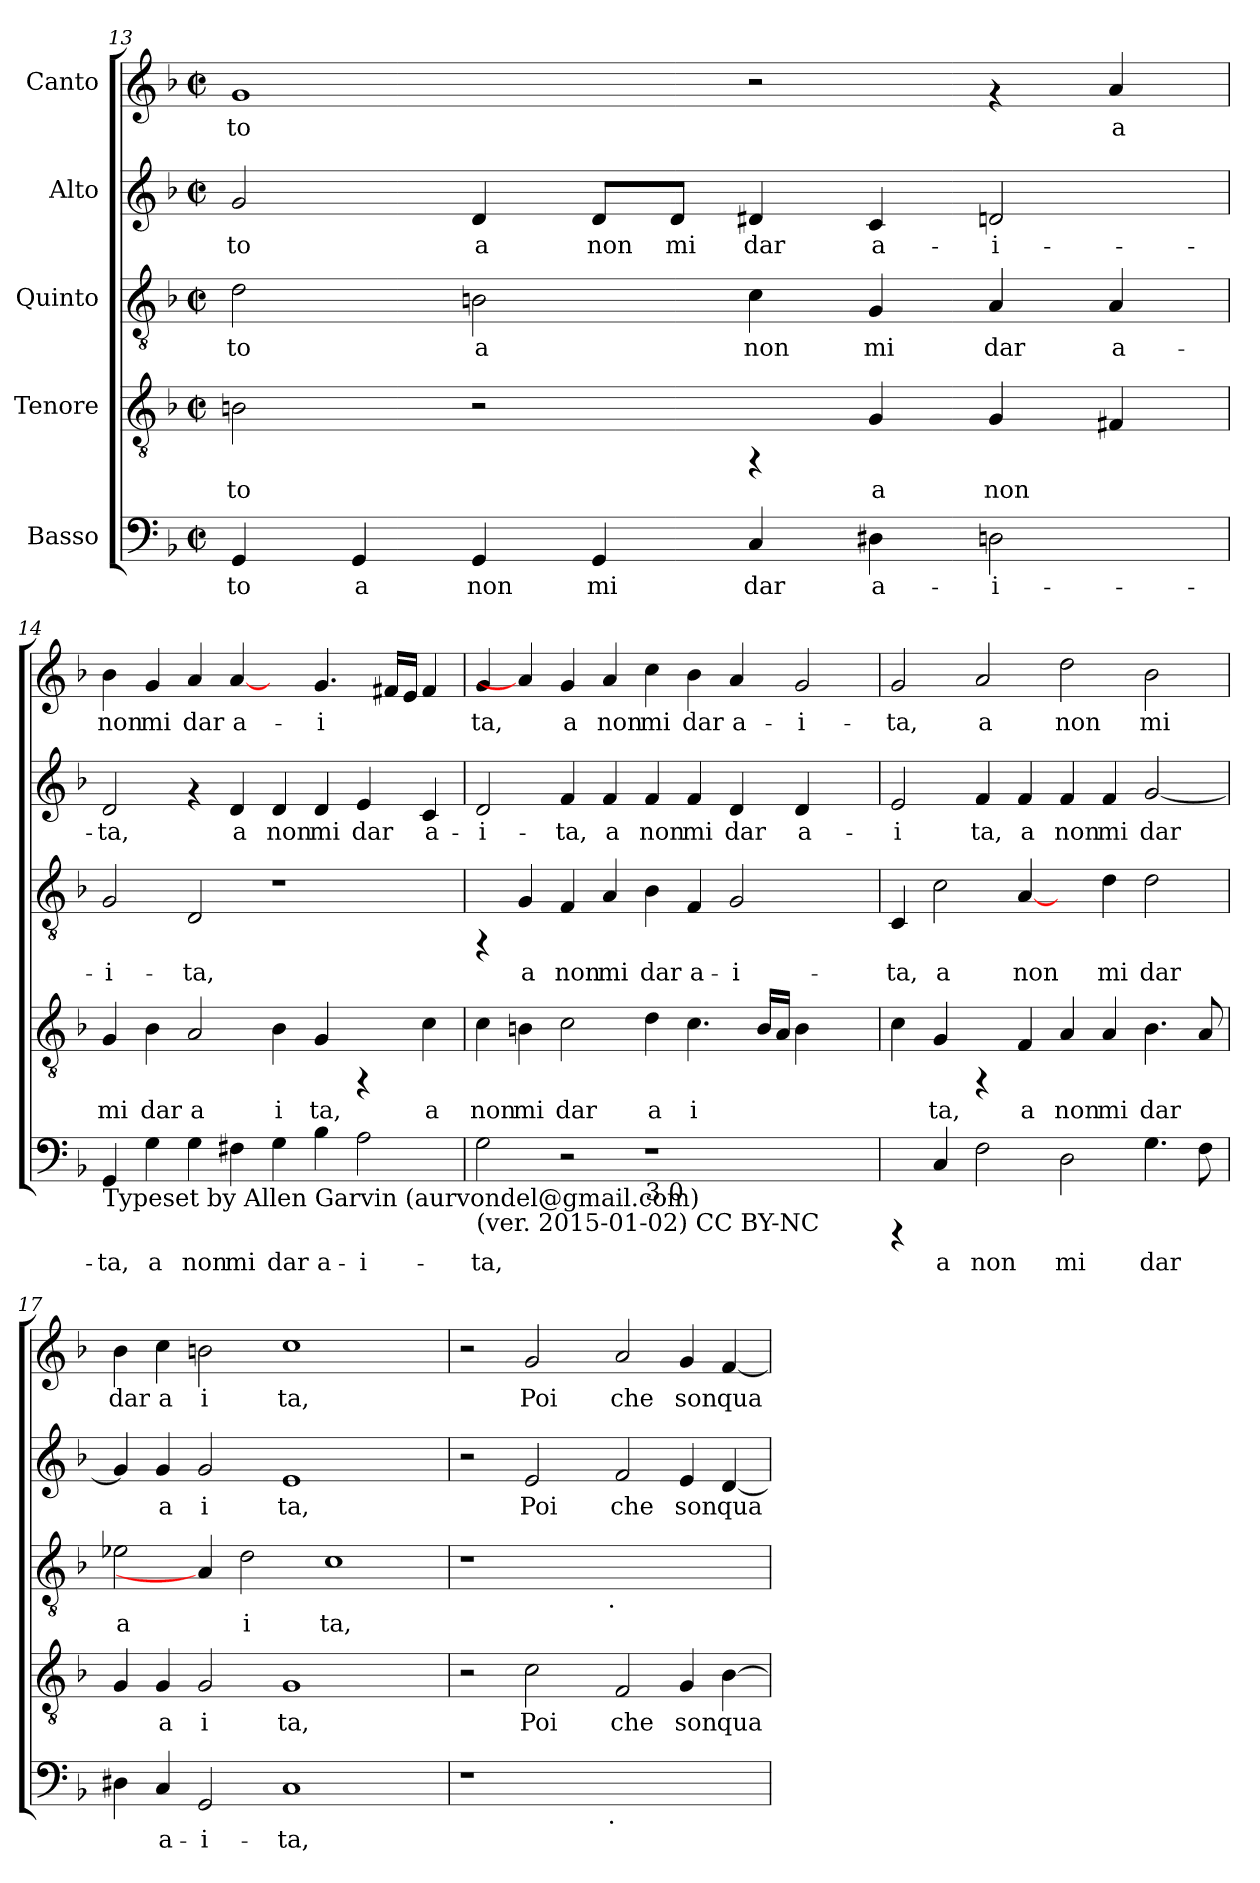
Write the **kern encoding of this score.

**kern	**text	**kern	**text	**kern	**text	**kern	**text	**kern	**text
*part5	*part5	*part4	*part4	*part3	*part3	*part2	*part2	*part1	*part1
*staff5	*staff5	*staff4	*staff4	*staff3	*staff3	*staff2	*staff2	*staff1	*staff1
*I"Basso	*	*I"Tenore	*	*I"Quinto	*	*I"Alto	*	*I"Canto	*
*clefF4	*	*clefGv2	*	*clefGv2	*	*clefG2	*	*clefG2	*
*ITrd-3c-5	*	*	*	*	*	*ITrd-3c-5	*	*ITrd-3c-5	*
*k[b-e-]	*	*k[b-]	*	*k[b-]	*	*k[b-e-]	*	*k[b-e-]	*
*B-:	*	*F:	*	*F:	*	*B-:	*	*B-:	*
*M2/2	*	*M2/2	*	*M2/2	*	*M2/2	*	*M2/2	*
*met(c|)	*	*met(c|)	*	*met(c|)	*	*met(c|)	*	*met(c|)	*
=13	=13	=13	=13	=13	=13	=13	=13	=13	=13
!	!LO:LY:b:cj	!	!LO:LY:b:cj	!	!LO:LY:b:cj	!	!LO:LY:b:cj	!	!LO:LY:b:cj
4C/	-to	2Bn\	to	2d\	-to	2cc/	-to	1cc	-to
!	!LO:LY:b:cj	!	!	!	!	!	!	!	!
4C/	a	.	.	.	.	.	.	.	.
!	!LO:LY:b:cj	!	!	!	!LO:LY:b:cj	!	!LO:LY:b:cj	!	!
4C/	non	2r	.	2Bn\	a	4g/	a	.	.
!	!LO:LY:b:cj	!	!	!	!	!	!LO:LY:b:cj	!	!
4C/	mi	.	.	.	.	8g/L	non	.	.
!	!	!	!	!	!	!	!LO:LY:b:cj	!	!
.	.	.	.	.	.	8g/J	mi	.	.
!	!LO:LY:b:cj	!	!	!	!LO:LY:b:cj	!	!LO:LY:b:cj	!	!
4F/	dar	4rFF	.	4c\	non	4g#X/	dar	2r	.
!	!LO:LY:b:cj	!	!LO:LY:b:cj	!	!LO:LY:b:cj	!	!LO:LY:b:cj	!	!
4G#X\	a-	4G/	a	4G/	mi	4f/	a-	.	.
!	!LO:LY:b:cj	!	!LO:LY:b:cj	!	!LO:LY:b:cj	!	!LO:LY:b:cj	!	!
2G\	-i-	4G/	non	4A/	dar	2g/	-i-	4rf	.
!	!	!	!LO:LY:b:cj	!	!LO:LY:b:cj	!	!	!	!LO:LY:b:cj
.	.	4F#X/	.	4A/	a-	.	.	4dd/	a
=14	=14	=14	=14	=14	=14	=14	=14	=14	=14
!LO:TX:b:t=Typeset by Allen Garvin (aurvondel@gmail.com)	!	!	!	!	!	!	!	!	!
!	!LO:LY:b:cj	!	!LO:LY:b:cj	!	!LO:LY:b:cj	!	!LO:LY:b:cj	!	!LO:LY:b:cj
4C/	-ta,	4G/	mi	2G/	-i-	2g/	-ta,	4ee-\	non
!	!LO:LY:b:cj	!	!LO:LY:b:cj	!	!	!	!	!	!LO:LY:b:cj
4c\	a	4B-\	dar	.	.	.	.	4cc/	mi
!	!LO:LY:b:cj	!	!LO:LY:b:cj	!	!LO:LY:b:cj	!	!	!	!LO:LY:b:cj
4c\	non	2A/	a	2D/	-ta,	4rf	.	4dd/	dar
!	!LO:LY:b:cj	!	!	!	!	!	!LO:LY:b:cj	!	!LO:LY:b:cj
4Bn\	mi	.	.	.	.	4g/	a	[4dd/	a-
!	!LO:LY:b:cj	!	!LO:LY:b:cj	!	!	!	!LO:LY:b:cj	!	!
4c\	dar	4B-\	i	1r	.	4g/	non	4ryy	.
!	!LO:LY:b:cj	!	!LO:LY:b:cj	!	!	!	!LO:LY:b:cj	!	!LO:LY:b:cj
4e-\	a-	4G/	ta,	.	.	4g/	mi	4.cc/	-i-
!	!LO:LY:b:cj	!	!	!	!	!	!LO:LY:b:cj	!	!
2d\	-i-	4rFF	.	.	.	4a/	dar	.	.
!	!	!	!	!	!	!	!	!	!LO:LY:b:cj
.	.	.	.	.	.	.	.	16bn/L	--
!	!	!	!	!	!	!	!	!	!LO:LY:b:cj
.	.	.	.	.	.	.	.	16a/J	--
!	!	!	!LO:LY:b:cj	!	!	!	!LO:LY:b:cj	!	!LO:LY:b:cj
.	.	4c\	a	.	.	4f/	a-	4b/	--
=15	=15	=15	=15	=15	=15	=15	=15	=15	=15
!LO:TX:b:t=(ver. 2015-01-02) CC BY-NC	!	!	!	!	!	!	!	!	!
!	!LO:LY:b:cj	!	!LO:LY:b:cj	!	!	!	!LO:LY:b:cj	!	!LO:LY:b:cj
2c\	-ta,	4c\	non	4rFF	.	2g/	-i-	4cc/	-ta,
!	!	!	!LO:LY:b:cj	!	!LO:LY:b:cj	!	!	!	!
.	.	4Bn\	mi	4G/	a	.	.	4dd/]	.
!	!	!	!LO:LY:b:cj	!	!LO:LY:b:cj	!	!LO:LY:b:cj	!	!LO:LY:b:cj
2r	.	2c\	dar	4F/	non	4b-/	-ta,	4cc/	a
!	!	!	!	!	!LO:LY:b:cj	!	!LO:LY:b:cj	!	!LO:LY:b:cj
.	.	.	.	4A/	mi	4b-/	a	4dd/	non
!LO:TX:b:t=3.0	!	!	!	!	!	!	!	!	!
!	!	!	!LO:LY:b:cj	!	!LO:LY:b:cj	!	!LO:LY:b:cj	!	!LO:LY:b:cj
1r	.	4d\	a	4B-\	dar	4b-/	non	4ff\	mi
!	!	!	!LO:LY:b:cj	!	!LO:LY:b:cj	!	!LO:LY:b:cj	!	!LO:LY:b:cj
.	.	4.c\	i	4F/	a-	4b-/	mi	4ee-\	dar
!	!	!	!	!	!LO:LY:b:cj	!	!LO:LY:b:cj	!	!LO:LY:b:cj
.	.	.	.	2G/	-i-	4g/	dar	4dd/	a-
!	!	!	!LO:LY:b:cj	!	!	!	!	!	!
.	.	16B/L	.	.	.	.	.	.	.
!	!	!	!LO:LY:b:cj	!	!	!	!	!	!
.	.	16A/J	.	.	.	.	.	.	.
!	!	!	!LO:LY:b:cj	!	!	!	!LO:LY:b:cj	!	!LO:LY:b:cj
.	.	4B\	.	.	.	4g/	a-	2cc/	-i-
4ryy	.	4ryy	.	4ryy	.	4ryy	.	.	.
!!LO:PB:g=z
=16	=16	=16	=16	=16	=16	=16	=16	=16	=16
!	!	!	!LO:LY:b:cj	!	!LO:LY:b:cj	!	!LO:LY:b:cj	!	!LO:LY:b:cj
4rCCC	.	4c\	.	4C/	-ta,	2a/	-i	2cc/	-ta,
!	!LO:LY:b:cj	!	!LO:LY:b:cj	!	!LO:LY:b:cj	!	!	!	!
4F/	a	4G/	ta,	2c\	a	.	.	.	.
!	!LO:LY:b:cj	!	!	!	!	!	!LO:LY:b:cj	!	!LO:LY:b:cj
2B-\	non	4rFF	.	.	.	4b-/	ta,	2dd/	a
!	!	!	!LO:LY:b:cj	!	!LO:LY:b:cj	!	!LO:LY:b:cj	!	!
.	.	4F/	a	[4A/	non	4b-/	a	.	.
!	!LO:LY:b:cj	!	!LO:LY:b:cj	!	!	!	!LO:LY:b:cj	!	!LO:LY:b:cj
2G\	mi	4A/	non	4ryy	.	4b-/	non	2gg\	non
!	!	!	!LO:LY:b:cj	!	!LO:LY:b:cj	!	!LO:LY:b:cj	!	!
.	.	4A/	mi	4d\	mi	4b-/	mi	.	.
!	!LO:LY:b:cj	!	!LO:LY:b:cj	!	!LO:LY:b:cj	!	!LO:LY:b:cj	!	!LO:LY:b:cj
4.c\	dar	4.B-\	dar	2d\	dar	[<2cc/	dar	2ee-\	mi
!	!LO:LY:b:cj	!	!LO:LY:b:cj	!	!	!	!	!	!
8B-\	.	8A/	.	.	.	.	.	.	.
=17	=17	=17	=17	=17	=17	=17	=17	=17	=17
!	!LO:LY:b:cj	!	!LO:LY:b:cj	!	!LO:LY:b:cj	!	!LO:LY:b:cj	!	!LO:LY:b:cj
4G#X\	.	4G/	.	2e-X\	a	4cc/]	.	4ee-\	dar
!	!LO:LY:b:cj	!	!LO:LY:b:cj	!	!	!	!LO:LY:b:cj	!	!LO:LY:b:cj
4F/	a-	4G/	a	.	.	4cc/	a	4ff\	a
!	!LO:LY:b:cj	!	!LO:LY:b:cj	!	!	!	!LO:LY:b:cj	!	!LO:LY:b:cj
2C/	-i-	2G/	i	4A/]	.	2cc/	i	2een\	i
!	!	!	!	!	!LO:LY:b:cj	!	!	!	!
.	.	.	.	2d\	i	.	.	.	.
!	!LO:LY:b:cj	!	!LO:LY:b:cj	!	!	!	!LO:LY:b:cj	!	!LO:LY:b:cj
1F	-ta,	1G	ta,	.	.	1a	ta,	1ff	ta,
!	!	!	!	!	!LO:LY:b:cj	!	!	!	!
.	.	.	.	1c	ta,	.	.	.	.
4ryy	.	4ryy	.	.	.	4ryy	.	4ryy	.
=18	=18	=18	=18	=18	=18	=18	=18	=18	=18
*^	*	*	*	*^	*	*	*	*	*
1r	2ryy	.	2r	.	1r	2ryy	.	2r	.	2r	.
!	!	!	!	!LO:LY:b:cj	!	!	!	!	!LO:LY:b:cj	!	!LO:LY:b:cj
.	4ryy	.	2c\	Poi	.	4ryy	.	2a/	Poi	2cc/	Poi
.	8...ryy	.	.	.	.	8...ryy	.	.	.	.	.
!	!	!	!	!	!	!LO:TX:b:t=.	!	!	!	!	!
!	!LO:TX:b:t=.	!	!	!	!	!	!	!	!	!	!
.	1ryy	.	.	.	.	1ryy	.	.	.	.	.
!	!	!	!	!LO:LY:b:cj	!	!	!	!	!LO:LY:b:cj	!	!LO:LY:b:cj
1ryy	.	.	2F/	che	1ryy	.	.	2b-/	che	2dd/	che
!	!	!	!	!LO:LY:b:cj	!	!	!	!	!LO:LY:b:cj	!	!LO:LY:b:cj
.	.	.	4G/	son	.	.	.	4a/	son	4cc/	son
!	!	!	!	!LO:LY:b:cj	!	!	!	!	!LO:LY:b:cj	!	!LO:LY:b:cj
.	.	.	[>4B-\	qua	.	.	.	[<4g/	qua	[<4b-/	qua
.	64ryy	.	.	.	.	64ryy	.	.	.	.	.
*v	*v	*	*	*	*v	*v	*	*	*	*	*
=	=	=	=	=	=	=	=	=	=
*-	*-	*-	*-	*-	*-	*-	*-	*-	*-
